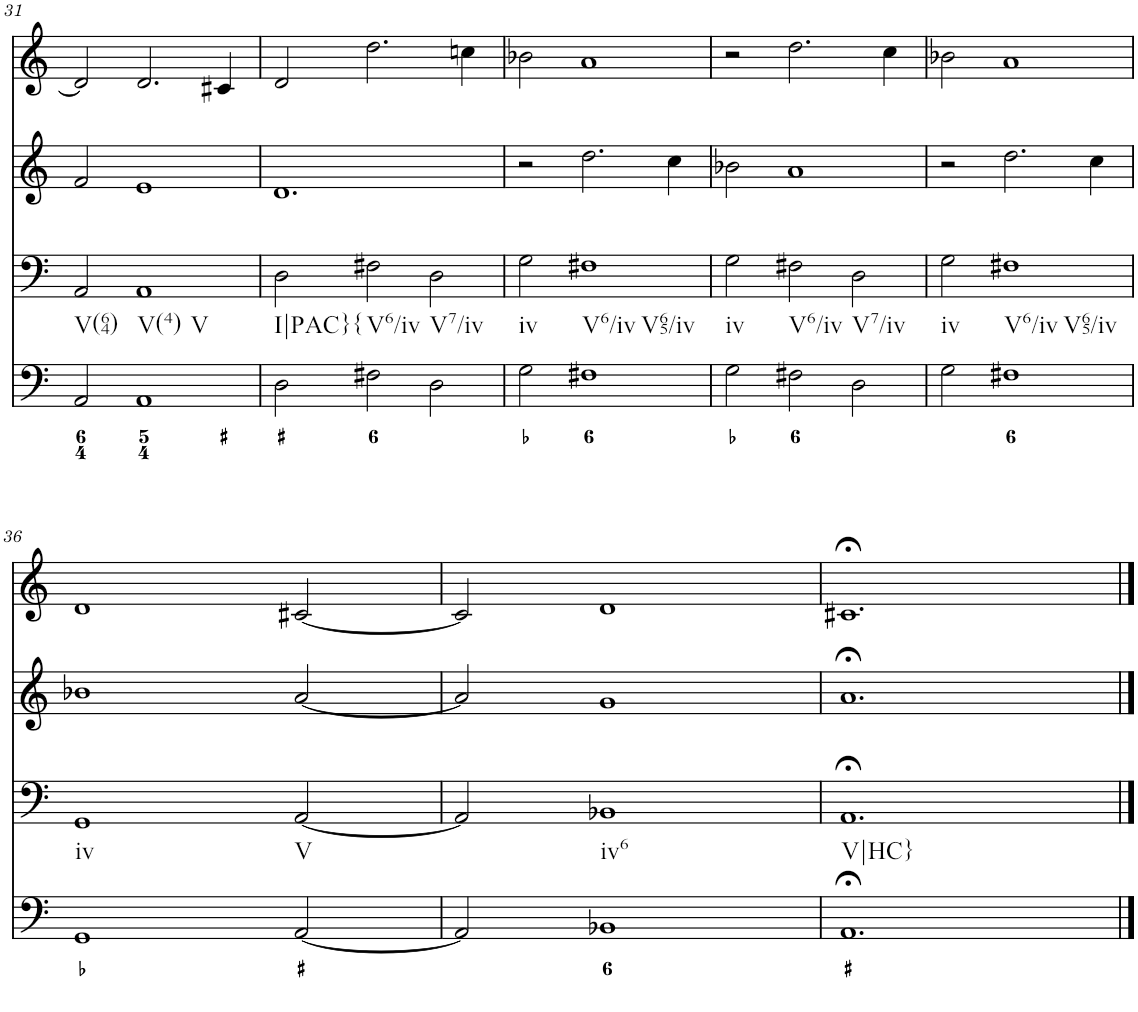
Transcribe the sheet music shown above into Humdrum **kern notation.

**kern	**kern	**kern	**kern
*part4	*part3	*part2	*part1
*staff4	*staff3	*staff2	*staff1
*I"Piano	*I"Piano	*I"Piano	*I"Piano
*I'Pno	*I'Pno	*I'Pno	*I'Pno
!!LO:PB:g=z
*clefF4	*clefF4	*clefG2	*clefG2
*k[]	*k[]	*k[]	*k[]
*M3/2	*M3/2	*M3/2	*M3/2
=31	=31	=31	=31
!	!LO:TX:b:t=V(64)	!	!
2AA/	2AA/	2f/	2d/]
!	!LO:TX:b:t=V(4)	!	!
!	!LO:TX:b:t=V	!	!
1AA	1AA	1e	2.d/
.	.	.	4c#X/
=32	=32	=32	=32
!	!LO:TX:b:t=I|PAC}{	!	!
2D\	2D\	1.d	2d/
!	!LO:TX:b:t=V6/iv	!	!
2F#X\	2F#X\	.	2.dd\
!	!LO:TX:b:t=V7/iv	!	!
2D\	2D\	.	.
.	.	.	4ccn\
=33	=33	=33	=33
!	!LO:TX:b:t=iv	!	!
2G\	2G\	2r	2b-X\
!	!LO:TX:b:t=V6/iv	!	!
!	!LO:TX:b:t=V65/iv	!	!
1F#X	1F#X	2.dd\	1a
.	.	4cc\	.
=34	=34	=34	=34
!	!LO:TX:b:t=iv	!	!
2G\	2G\	2b-X\	2r
!	!LO:TX:b:t=V6/iv	!	!
2F#X\	2F#X\	1a	2.dd\
!	!LO:TX:b:t=V7/iv	!	!
2D\	2D\	.	.
.	.	.	4cc\
=35	=35	=35	=35
!	!LO:TX:b:t=iv	!	!
2G\	2G\	2r	2b-X\
!	!LO:TX:b:t=V6/iv	!	!
!	!LO:TX:b:t=V65/iv	!	!
1F#X	1F#X	2.dd\	1a
.	.	4cc\	.
!!LO:LB:g=z
=36	=36	=36	=36
!	!LO:TX:b:t=iv	!	!
1GG	1GG	1b-X	1d
!	!LO:TX:b:t=V	!	!
[2AA/	[2AA/	[2a/	[2c#X/
=37	=37	=37	=37
2AA/]	2AA/]	2a/]	2c#/]
!	!LO:TX:b:t=iv6	!	!
1BB-X	1BB-X	1g	1d
=38	=38	=38	=38
!	!LO:TX:b:t=V|HC}	!	!
1.AA;<	1.AA;<	1.a;<	1.c#X;<
==	==	==	==
*-	*-	*-	*-
